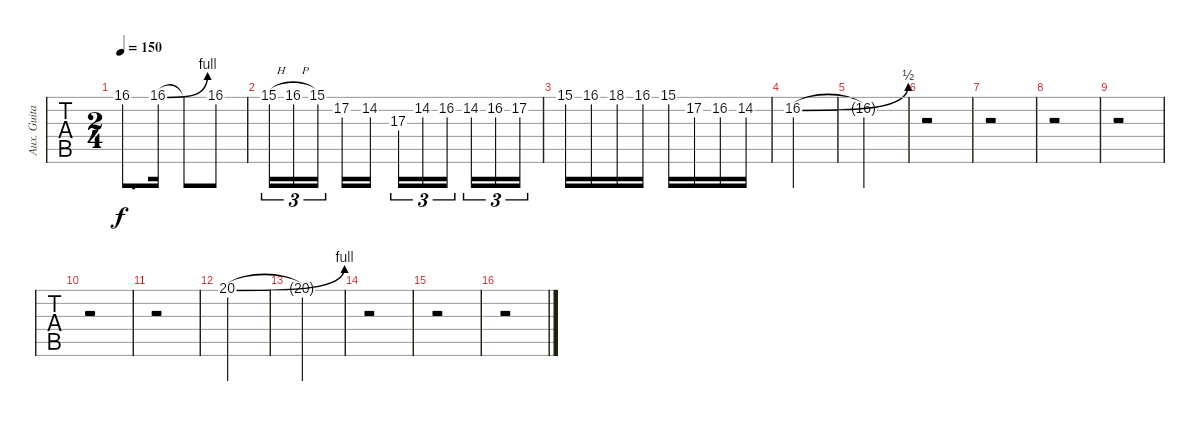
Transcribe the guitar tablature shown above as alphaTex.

\track ("Aux. Guitar" "Aux. Guita") {instrument distortionguitar}
\staff {tabs}
\tuning (Eb4 Bb3 Gb3 Db3 Ab2 Eb2) {hide}
\ts (2 4)
\tempo 150
\clef g2
\ks c
16.1.8{d dy f} 16.1{be (bend 0 0 60 4)}.16 16.1{t}.8 16.1.8 |
15.1{h}.16{tu (3 2)} 16.1{h}.16{tu (3 2)} 15.1.16{tu (3 2) beam splitsecondary} 17.2.16 14.2.16 17.3.16{tu (3 2)} 14.2.16{tu (3 2)} 16.2.16{tu (3 2) beam splitsecondary} 14.2.16{tu (3 2)} 16.2.16{tu (3 2)} 17.2.16{tu (3 2)} |
15.1.16 16.1.16 18.1.16 16.1.16 15.1.16 17.2.16 16.2.16 14.2.16 |
16.2{be (bend 0 0 60 2)}.2 |
16.2{t}.2 |
r.2 |
r.2 |
r.2 |
r.2 |
r.2 |
r.2 |
20.1{be (bend 0 0 60 4)}.2 |
20.1{t}.2 |
r.2 |
r.2 |
r.2
